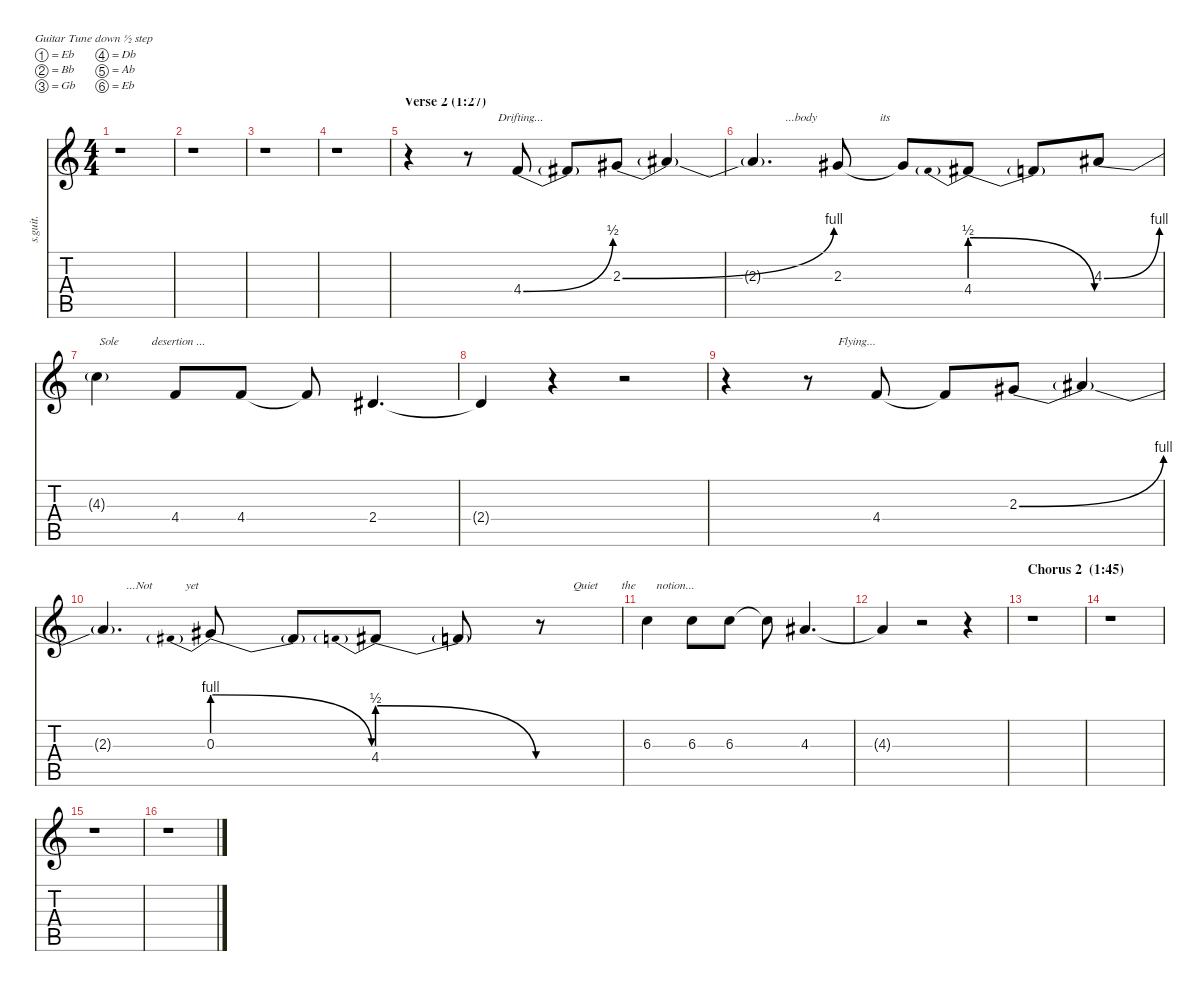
\defaultSystemsLayout 4
\hideDynamics
\bracketExtendMode nobrackets
\track ("Jerry Cantrell (Backup Vocals)" "s.guit.") {instrument pad4choir}
\staff {score tabs}
\tuning (Eb4 Bb3 Gb3 Db3 Ab2 Eb2)
\displaytranspose 12
\ts (4 4)
\tempo (94 hide)
\clef g2
\ks c
r.1{dy f} |
r.1 |
r.1 |
r.1 |
\section ("" "Verse 2 (1:27)")
r.4 r.8{txt "          Drifting..."} 4.4{be (bend 0 0 60 2)}.8{lyrics (0 "") lyrics (1 "") lyrics (2 "") lyrics (3 "") lyrics (4 "") dy ff} 4.4{t}.8{lyrics (0 "") lyrics (1 "") lyrics (2 "") lyrics (3 "") lyrics (4 "") dy f} 2.3{be (bend 0 0 15 4) acc #}.8{lyrics (0 "") lyrics (1 "") lyrics (2 "") lyrics (3 "") lyrics (4 "") dy ff} 2.3{t}.4{lyrics (0 "") lyrics (1 "") lyrics (2 "") lyrics (3 "") lyrics (4 "") dy f} |
2.3{t}.4{d txt "           ...body                     its " lyrics (0 "") lyrics (1 "") lyrics (2 "") lyrics (3 "") lyrics (4 "")} 2.3{acc #}.8{lyrics (0 "") lyrics (1 "") lyrics (2 "") lyrics (3 "") lyrics (4 "") dy ff} 2.3{t acc #}.8{lyrics (0 "") lyrics (1 "") lyrics (2 "") lyrics (3 "") lyrics (4 "") dy f} 4.4{be (prebendrelease 0 2 30 0)}.8{lyrics (0 "") lyrics (1 "") lyrics (2 "") lyrics (3 "") lyrics (4 "") dy ff} 4.4{t}.8{lyrics (0 "") lyrics (1 "") lyrics (2 "") lyrics (3 "") lyrics (4 "") dy f} 4.3{be (bend 0 0 15 4) acc #}.8{lyrics (0 "") lyrics (1 "") lyrics (2 "") lyrics (3 "") lyrics (4 "")} |
4.3{t}.4{txt " Sole           desertion ..." lyrics (0 "") lyrics (1 "") lyrics (2 "") lyrics (3 "") lyrics (4 "")} 4.4.8{lyrics (0 "") lyrics (1 "") lyrics (2 "") lyrics (3 "") lyrics (4 "") dy ff} 4.4.8{lyrics (0 "") lyrics (1 "") lyrics (2 "") lyrics (3 "") lyrics (4 "")} 4.4{t}.8{lyrics (0 "") lyrics (1 "") lyrics (2 "") lyrics (3 "") lyrics (4 "") dy f} 2.4{acc #}.4{d lyrics (0 "") lyrics (1 "") lyrics (2 "") lyrics (3 "") lyrics (4 "") dy ff} |
2.4{t acc #}.4{lyrics (0 "") lyrics (1 "") lyrics (2 "") lyrics (3 "") lyrics (4 "") dy f} r.4 r.2 |
r.4 r.8{txt "          Flying..."} 4.4.8{lyrics (0 "") lyrics (1 "") lyrics (2 "") lyrics (3 "") lyrics (4 "") dy ff} 4.4{t}.8{lyrics (0 "") lyrics (1 "") lyrics (2 "") lyrics (3 "") lyrics (4 "") dy f} 2.3{be (bend 0 0 15 4) acc #}.8{lyrics (0 "") lyrics (1 "") lyrics (2 "") lyrics (3 "") lyrics (4 "") dy ff} 2.3{t}.4{lyrics (0 "") lyrics (1 "") lyrics (2 "") lyrics (3 "") lyrics (4 "") dy f} |
2.3{t}.4{d txt "        ...Not           yet " lyrics (0 "") lyrics (1 "") lyrics (2 "") lyrics (3 "") lyrics (4 "")} 0.3{be (prebendrelease 0 4 60 0)}.8{lyrics (0 "") lyrics (1 "") lyrics (2 "") lyrics (3 "") lyrics (4 "") dy ff} 0.3{t acc #}.8{lyrics (0 "") lyrics (1 "") lyrics (2 "") lyrics (3 "") lyrics (4 "") dy f} 4.4{be (prebendrelease 0 2 30 0)}.8{lyrics (0 "") lyrics (1 "") lyrics (2 "") lyrics (3 "") lyrics (4 "") dy ff} 4.4{t}.8{lyrics (0 "") lyrics (1 "") lyrics (2 "") lyrics (3 "") lyrics (4 "") dy f} r.8{txt "           Quiet        the       notion..."} |
6.3.4{lyrics (0 "") lyrics (1 "") lyrics (2 "") lyrics (3 "") lyrics (4 "")} 6.3.8{lyrics (0 "") lyrics (1 "") lyrics (2 "") lyrics (3 "") lyrics (4 "")} 6.3.8{lyrics (0 "") lyrics (1 "") lyrics (2 "") lyrics (3 "") lyrics (4 "")} 6.3{t}.8{lyrics (0 "") lyrics (1 "") lyrics (2 "") lyrics (3 "") lyrics (4 "")} 4.3{acc #}.4{d lyrics (0 "") lyrics (1 "") lyrics (2 "") lyrics (3 "") lyrics (4 "")} |
4.3{t acc #}.4{lyrics (0 "") lyrics (1 "") lyrics (2 "") lyrics (3 "") lyrics (4 "")} r.2 r.4 |
\section ("" "Chorus 2  (1:45)")
r.1 |
r.1 |
r.1 |
r.1
